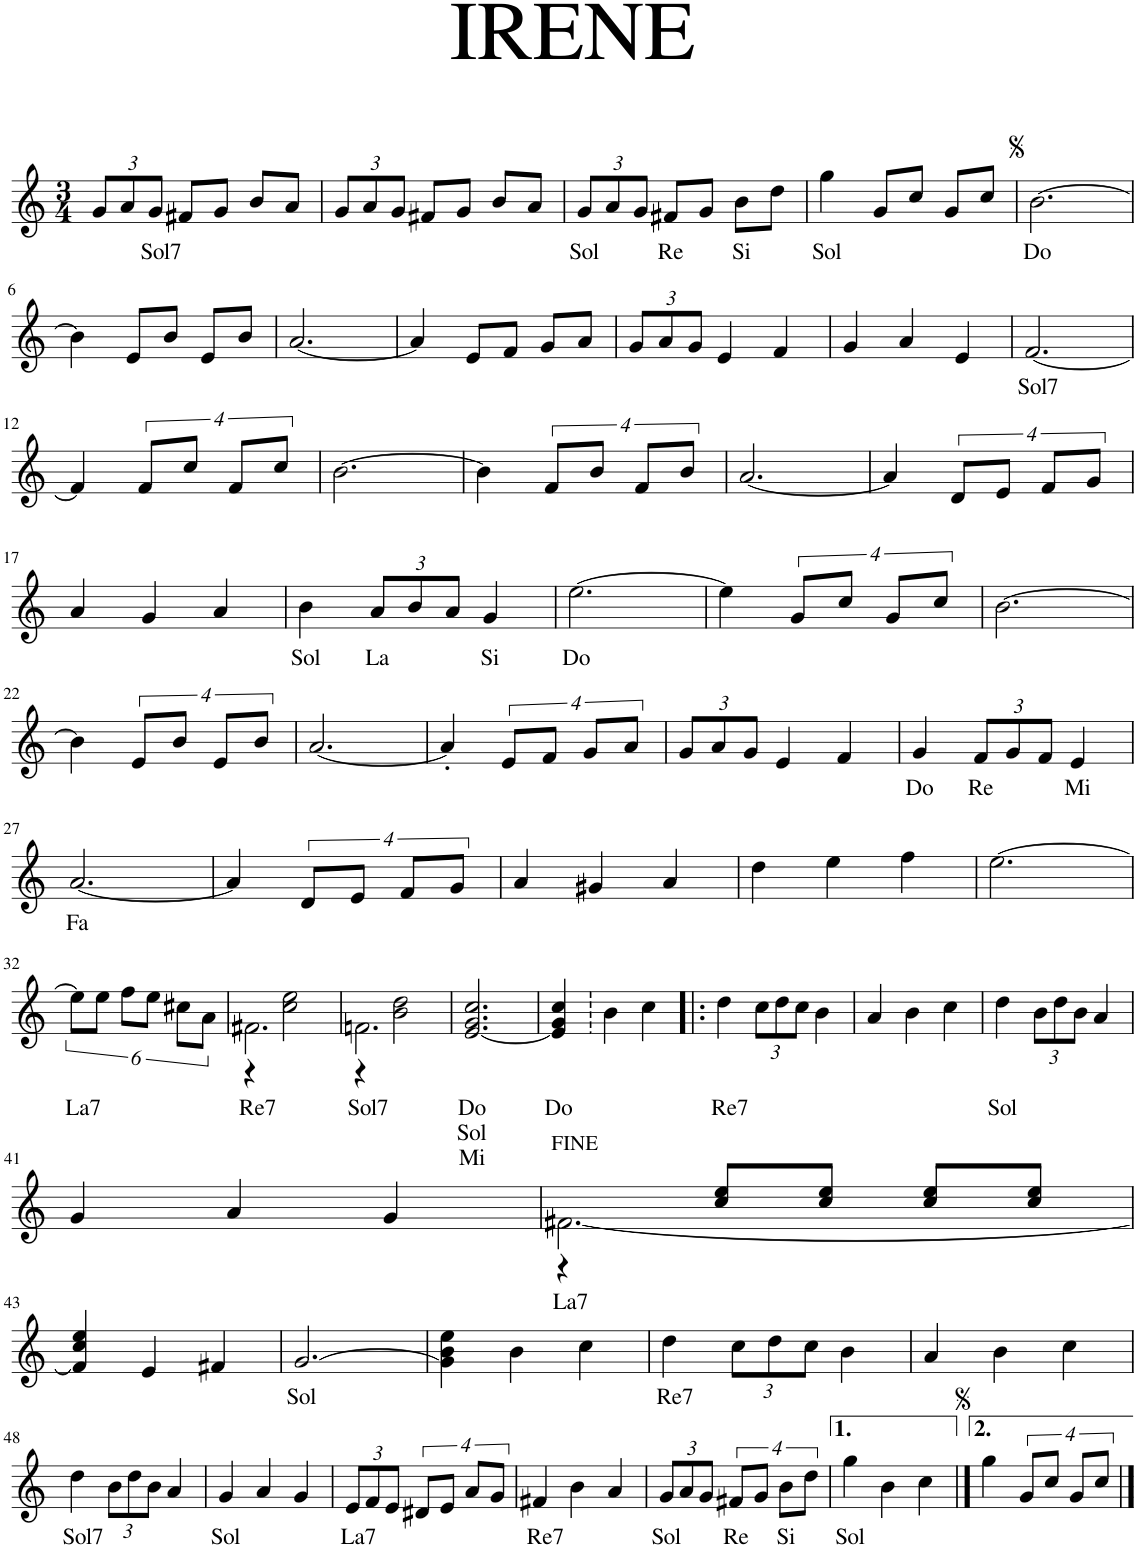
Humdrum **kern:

**kern	**text	**text	**text
*part1	*part1	*part1	*part1
*staff1	*staff1	*staff1	*staff1
*I"Mondharmonica	*	*	*
*I'M Harm.	*	*	*
*clefG2	*	*	*
*k[]	*	*	*
*M3/4	*	*	*
*Xbrackettup	*	*	*
=1	=1	=1	=1
12g/L	.	.	.
12a/	.	.	.
!	!LO:LY:b	!	!
12g/J	Sol7	.	.
8f#X/L	.	.	.
8g/J	.	.	.
8b/L	.	.	.
8a/J	.	.	.
=2	=2	=2	=2
12g/L	.	.	.
12a/	.	.	.
12g/J	.	.	.
8f#X/L	.	.	.
8g/J	.	.	.
8b/L	.	.	.
8a/J	.	.	.
=3	=3	=3	=3
!	!LO:LY:b	!	!
12g/L	Sol	.	.
12a/	.	.	.
12g/J	.	.	.
!	!LO:LY:b	!	!
8f#X/L	Re	.	.
8g/J	.	.	.
!	!LO:LY:b	!	!
8b\L	Si	.	.
8dd\J	.	.	.
=4	=4	=4	=4
!	!LO:LY:b	!	!
4gg\	Sol	.	.
8g/L	.	.	.
8cc/J	.	.	.
8g/L	.	.	.
8cc/J	.	.	.
=5	=5	=5	=5
!	!LO:LY:b	!	!
[2.b\	Do	.	.
!!LO:LB:g=z
=6	=6	=6	=6
4b\]	.	.	.
8e/L	.	.	.
8b/J	.	.	.
8e/L	.	.	.
8b/J	.	.	.
=7	=7	=7	=7
[2.a/	.	.	.
=8	=8	=8	=8
4a/]	.	.	.
8e/L	.	.	.
8f/J	.	.	.
8g/L	.	.	.
8a/J	.	.	.
=9	=9	=9	=9
12g/L	.	.	.
12a/	.	.	.
12g/J	.	.	.
4e/	.	.	.
4f/	.	.	.
=10	=10	=10	=10
4g/	.	.	.
4a/	.	.	.
4e/	.	.	.
=11	=11	=11	=11
!	!LO:LY:b	!	!
[2.f/	Sol7	.	.
!!LO:LB:g=z
=12	=12	=12	=12
4f/]	.	.	.
8f/L	.	.	.
8cc/J	.	.	.
8f/L	.	.	.
8cc/J	.	.	.
=13	=13	=13	=13
[2.b\	.	.	.
=14	=14	=14	=14
4b\]	.	.	.
8f/L	.	.	.
8b/J	.	.	.
8f/L	.	.	.
8b/J	.	.	.
=15	=15	=15	=15
[2.a/	.	.	.
=16	=16	=16	=16
4a/]	.	.	.
8d/L	.	.	.
8e/J	.	.	.
8f/L	.	.	.
8g/J	.	.	.
!!LO:LB:g=z
=17	=17	=17	=17
4a/	.	.	.
4g/	.	.	.
4a/	.	.	.
=18	=18	=18	=18
!	!LO:LY:b	!	!
4b\	Sol	.	.
!	!LO:LY:b	!	!
12a/L	La	.	.
12b/	.	.	.
12a/J	.	.	.
!	!LO:LY:b	!	!
4g/	Si	.	.
=19	=19	=19	=19
!	!LO:LY:b	!	!
[2.ee\	Do	.	.
=20	=20	=20	=20
4ee\]	.	.	.
8g/L	.	.	.
8cc/J	.	.	.
8g/L	.	.	.
8cc/J	.	.	.
=21	=21	=21	=21
[2.b\	.	.	.
!!LO:LB:g=z
=22	=22	=22	=22
4b\]	.	.	.
8e/L	.	.	.
8b/J	.	.	.
8e/L	.	.	.
8b/J	.	.	.
=23	=23	=23	=23
[2.a/	.	.	.
=24	=24	=24	=24
4a'/]	.	.	.
8e/L	.	.	.
8f/J	.	.	.
8g/L	.	.	.
8a/J	.	.	.
=25	=25	=25	=25
12g/L	.	.	.
12a/	.	.	.
12g/J	.	.	.
4e/	.	.	.
4f/	.	.	.
=26	=26	=26	=26
!	!LO:LY:b	!	!
4g/	Do	.	.
!	!LO:LY:b	!	!
12f/L	Re	.	.
12g/	.	.	.
12f/J	.	.	.
!	!LO:LY:b	!	!
4e/	Mi	.	.
!!LO:LB:g=z
=27	=27	=27	=27
!	!LO:LY:b	!	!
[2.a/	Fa	.	.
=28	=28	=28	=28
4a/]	.	.	.
8d/L	.	.	.
8e/J	.	.	.
8f/L	.	.	.
8g/J	.	.	.
=29	=29	=29	=29
4a/	.	.	.
4g#X/	.	.	.
4a/	.	.	.
=30	=30	=30	=30
4dd\	.	.	.
4ee\	.	.	.
4ff\	.	.	.
=31	=31	=31	=31
[2.ee\	.	.	.
!!LO:LB:g=z
=32	=32	=32	=32
!	!LO:LY:b	!	!
8ee\L]	La7	.	.
8ee\J	.	.	.
8ff\L	.	.	.
8ee\J	.	.	.
8cc#X\L	.	.	.
8a\J	.	.	.
=33	=33	=33	=33
!	!LO:LY:b	!	!
*^	*	*	*
2.f#X\	4r	Re7	.	.
.	2cc\ 2ee\	.	.	.
=34	=34	=34	=34	=34
!	!	!LO:LY:b	!	!
2.fn\	4r	Sol7	.	.
.	2b\ 2dd\	.	.	.
=35	=35	=35	=35	=35
!	!	!LO:LY:b	!LO:LY:b	!LO:LY:b
*v	*v	*	*	*
[2.e/ 2.g/ 2.cc/	Do	Sol	Mi
=36	=36	=36	=36
!	!LO:LY:b	!	!
4e/] 4g/ 4cc/	Do	.	.
=37	=37	=37	=37
4b\	.	.	.
4cc\	.	.	.
=38!|:	=38!|:	=38!|:	=38!|:
!	!LO:LY:b	!	!
4dd\	Re7	.	.
12cc\L	.	.	.
12dd\	.	.	.
12cc\J	.	.	.
4b\	.	.	.
=39	=39	=39	=39
4a/	.	.	.
4b\	.	.	.
4cc\	.	.	.
=40	=40	=40	=40
!	!LO:LY:b	!	!
4dd\	Sol	.	.
12b\L	.	.	.
12dd\	.	.	.
12b\J	.	.	.
4a/	.	.	.
!!LO:LB:g=z
=41	=41	=41	=41
4g/	.	.	.
4a/	.	.	.
4g/	.	.	.
=42	=42	=42	=42
!	!LO:LY:b	!	!
*^	*	*	*
[2.f#X\	4r	La7	.	.
.	8cc/ 8ee/L	.	.	.
.	8cc/ 8ee/J	.	.	.
.	8cc/ 8ee/L	.	.	.
.	8cc/ 8ee/J	.	.	.
*v	*v	*	*	*
!!LO:LB:g=z
=43	=43	=43	=43
4f#/] 4cc/ 4ee/	.	.	.
4e/	.	.	.
4f#X/	.	.	.
=44	=44	=44	=44
!	!LO:LY:b	!	!
[2.g/	Sol	.	.
=45	=45	=45	=45
4g\] 4b\ 4ee\	.	.	.
4b\	.	.	.
4cc\	.	.	.
=46	=46	=46	=46
!	!LO:LY:b	!	!
4dd\	Re7	.	.
12cc\L	.	.	.
12dd\	.	.	.
12cc\J	.	.	.
4b\	.	.	.
=47	=47	=47	=47
4a/	.	.	.
4b\	.	.	.
4cc\	.	.	.
!!LO:LB:g=z
=48	=48	=48	=48
!	!LO:LY:b	!	!
4dd\	Sol7	.	.
12b\L	.	.	.
12dd\	.	.	.
12b\J	.	.	.
4a/	.	.	.
=49	=49	=49	=49
!	!LO:LY:b	!	!
4g/	Sol	.	.
4a/	.	.	.
4g/	.	.	.
=50	=50	=50	=50
!	!LO:LY:b	!	!
12e/L	La7	.	.
12f/	.	.	.
12e/J	.	.	.
8d#X/L	.	.	.
8e/J	.	.	.
8a/L	.	.	.
8g/J	.	.	.
=51	=51	=51	=51
!	!LO:LY:b	!	!
4f#X/	Re7	.	.
4b\	.	.	.
4a/	.	.	.
=52	=52	=52	=52
!	!LO:LY:b	!	!
12g/L	Sol	.	.
12a/	.	.	.
12g/J	.	.	.
!	!LO:LY:b	!	!
8f#X/L	Re	.	.
8g/J	.	.	.
!	!LO:LY:b	!	!
8b\L	Si	.	.
8dd\J	.	.	.
=53	=53	=53	=53
!	!LO:LY:b	!	!
4gg\	Sol	.	.
4b\	.	.	.
4cc\	.	.	.
==54	==54	==54	==54
4gg\	.	.	.
8g/L	.	.	.
8cc/J	.	.	.
8g/L	.	.	.
8cc/J	.	.	.
==	==	==	==
*-	*-	*-	*-
